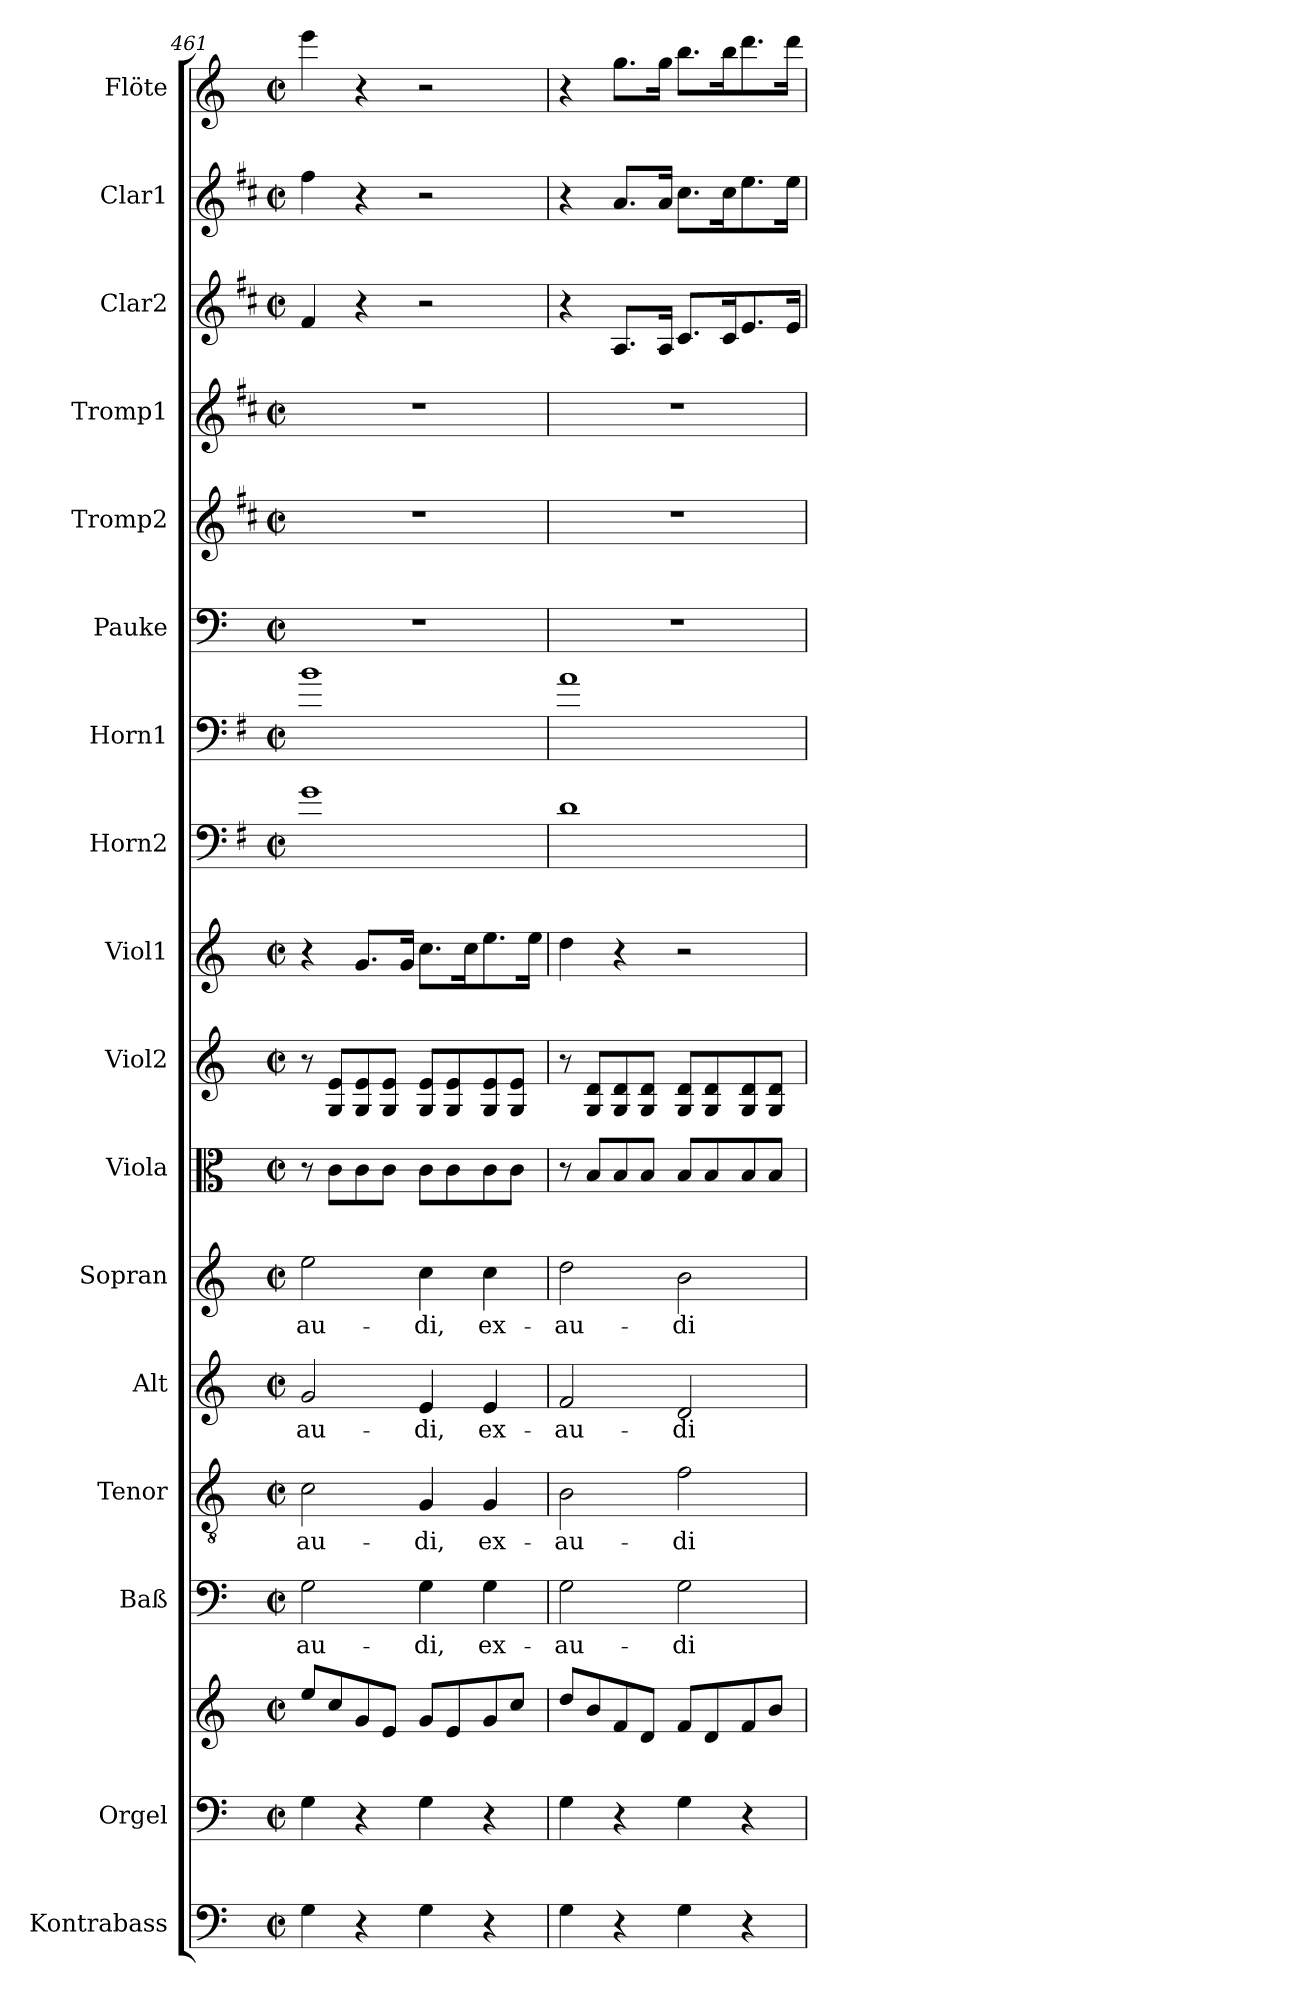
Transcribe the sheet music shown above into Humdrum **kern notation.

**kern	**kern	**kern	**kern	**text	**kern	**text	**kern	**text	**kern	**text	**kern	**kern	**kern	**kern	**kern	**kern	**kern	**kern	**kern	**kern	**kern
*part17	*part16	*part16	*part15	*part15	*part14	*part14	*part13	*part13	*part12	*part12	*part11	*part10	*part9	*part8	*part7	*part6	*part5	*part4	*part3	*part2	*part1
*staff18	*staff17	*staff16	*staff15	*staff15	*staff14	*staff14	*staff13	*staff13	*staff12	*staff12	*staff11	*staff10	*staff9	*staff8	*staff7	*staff6	*staff5	*staff4	*staff3	*staff2	*staff1
*I"Kontrabass	*I"Orgel	*	*I"Baß	*	*I"Tenor	*	*I"Alt	*	*I"Sopran	*	*I"Viola	*I"Viol2	*I"Viol1	*I"Horn2	*I"Horn1	*I"Pauke	*I"Tromp2	*I"Tromp1	*I"Clar2	*I"Clar1	*I"Flöte
*I'Kb	*	*	*I'B	*	*I'T	*	*I'A	*	*I'S	*	*I'Vla	*I'Vl2	*I'Vl1	*I'Hr2	*I'Hr1	*I'Pk	*I'Tr2	*I'Tr1	*I'Cl2	*I'Cl1	*I'Fl
*clefF4	*clefF4	*clefG2	*clefF4	*	*clefGv2	*	*clefG2	*	*clefG2	*	*clefC3	*clefG2	*clefG2	*clefF4	*clefF4	*clefF4	*clefG2	*clefG2	*clefG2	*clefG2	*clefG2
*ITrd7c12	*	*	*	*	*	*	*	*	*	*	*	*	*	*ITrd4c7	*ITrd4c7	*	*ITrd1c2	*ITrd1c2	*ITrd1c2	*ITrd1c2	*
*k[]	*k[]	*k[]	*k[]	*	*k[]	*	*k[]	*	*k[]	*	*k[]	*k[]	*k[]	*k[]	*k[]	*k[]	*k[]	*k[]	*k[]	*k[]	*k[]
*C:	*C:	*C:	*C:	*	*C:	*	*C:	*	*C:	*	*C:	*C:	*C:	*C:	*C:	*C:	*C:	*C:	*C:	*C:	*C:
*M2/2	*M2/2	*M2/2	*M2/2	*	*M2/2	*	*M2/2	*	*M2/2	*	*M2/2	*M2/2	*M2/2	*M2/2	*M2/2	*M2/2	*M2/2	*M2/2	*M2/2	*M2/2	*M2/2
*met(c|)	*met(c|)	*met(c|)	*met(c|)	*	*met(c|)	*	*met(c|)	*	*met(c|)	*	*met(c|)	*met(c|)	*met(c|)	*met(c|)	*met(c|)	*met(c|)	*met(c|)	*met(c|)	*met(c|)	*met(c|)	*met(c|)
=461	=461	=461	=461	=461	=461	=461	=461	=461	=461	=461	=461	=461	=461	=461	=461	=461	=461	=461	=461	=461	=461
!	!	!	!	!LO:LY:b	!	!LO:LY:b	!	!LO:LY:b	!	!LO:LY:b	!	!	!	!	!	!	!	!	!	!	!
4GG\	4G\	8ee/L	2G\	-au-	2c\	-au-	2g/	-au-	2ee\	-au-	8r	8r	4r	1c	1e	1r	1r	1r	4e/	4ee\	4eee\
.	.	8cc/	.	.	.	.	.	.	.	.	8c\L	8G/ 8e/L	.	.	.	.	.	.	.	.	.
4r	4r	8g/	.	.	.	.	.	.	.	.	8c\	8G/ 8e/	8.g/L	.	.	.	.	.	4r	4r	4r
.	.	8e/J	.	.	.	.	.	.	.	.	8c\J	8G/ 8e/J	.	.	.	.	.	.	.	.	.
.	.	.	.	.	.	.	.	.	.	.	.	.	16g/Jk	.	.	.	.	.	.	.	.
!	!	!	!	!LO:LY:b	!	!LO:LY:b	!	!LO:LY:b	!	!LO:LY:b	!	!	!	!	!	!	!	!	!	!	!
4GG\	4G\	8g/L	4G\	-di,	4G/	-di,	4e/	-di,	4cc\	-di,	8c\L	8G/ 8e/L	8.cc\L	.	.	.	.	.	2r	2r	2r
.	.	8e/	.	.	.	.	.	.	.	.	8c\	8G/ 8e/	.	.	.	.	.	.	.	.	.
.	.	.	.	.	.	.	.	.	.	.	.	.	16cc\k	.	.	.	.	.	.	.	.
!	!	!	!	!LO:LY:b	!	!LO:LY:b	!	!LO:LY:b	!	!LO:LY:b	!	!	!	!	!	!	!	!	!	!	!
4r	4r	8g/	4G\	ex-	4G/	ex-	4e/	ex-	4cc\	ex-	8c\	8G/ 8e/	8.ee\	.	.	.	.	.	.	.	.
.	.	8cc/J	.	.	.	.	.	.	.	.	8c\J	8G/ 8e/J	.	.	.	.	.	.	.	.	.
.	.	.	.	.	.	.	.	.	.	.	.	.	16ee\Jk	.	.	.	.	.	.	.	.
=462	=462	=462	=462	=462	=462	=462	=462	=462	=462	=462	=462	=462	=462	=462	=462	=462	=462	=462	=462	=462	=462
!	!	!	!	!LO:LY:b	!	!LO:LY:b	!	!LO:LY:b	!	!LO:LY:b	!	!	!	!	!	!	!	!	!	!	!
4GG\	4G\	8dd/L	2G\	-au-	2B\	-au-	2f/	-au-	2dd\	-au-	8r	8r	4dd\	1G	1d	1r	1r	1r	4r	4r	4r
.	.	8b/	.	.	.	.	.	.	.	.	8B/L	8G/ 8d/L	.	.	.	.	.	.	.	.	.
4r	4r	8f/	.	.	.	.	.	.	.	.	8B/	8G/ 8d/	4r	.	.	.	.	.	8.G/L	8.g/L	8.gg\L
.	.	8d/J	.	.	.	.	.	.	.	.	8B/J	8G/ 8d/J	.	.	.	.	.	.	.	.	.
.	.	.	.	.	.	.	.	.	.	.	.	.	.	.	.	.	.	.	16G/Jk	16g/Jk	16gg\Jk
!	!	!	!	!LO:LY:b	!	!LO:LY:b	!	!LO:LY:b	!	!LO:LY:b	!	!	!	!	!	!	!	!	!	!	!
4GG\	4G\	8f/L	2G\	-di	2f\	-di	2d/	-di	2b\	-di	8B/L	8G/ 8d/L	2r	.	.	.	.	.	8.B/L	8.b\L	8.bb\L
.	.	8d/	.	.	.	.	.	.	.	.	8B/	8G/ 8d/	.	.	.	.	.	.	.	.	.
.	.	.	.	.	.	.	.	.	.	.	.	.	.	.	.	.	.	.	16B/k	16b\k	16bb\k
4r	4r	8f/	.	.	.	.	.	.	.	.	8B/	8G/ 8d/	.	.	.	.	.	.	8.d/	8.dd\	8.ddd\
.	.	8b/J	.	.	.	.	.	.	.	.	8B/J	8G/ 8d/J	.	.	.	.	.	.	.	.	.
.	.	.	.	.	.	.	.	.	.	.	.	.	.	.	.	.	.	.	16d/Jk	16dd\Jk	16ddd\Jk
=	=	=	=	=	=	=	=	=	=	=	=	=	=	=	=	=	=	=	=	=	=
*-	*-	*-	*-	*-	*-	*-	*-	*-	*-	*-	*-	*-	*-	*-	*-	*-	*-	*-	*-	*-	*-
